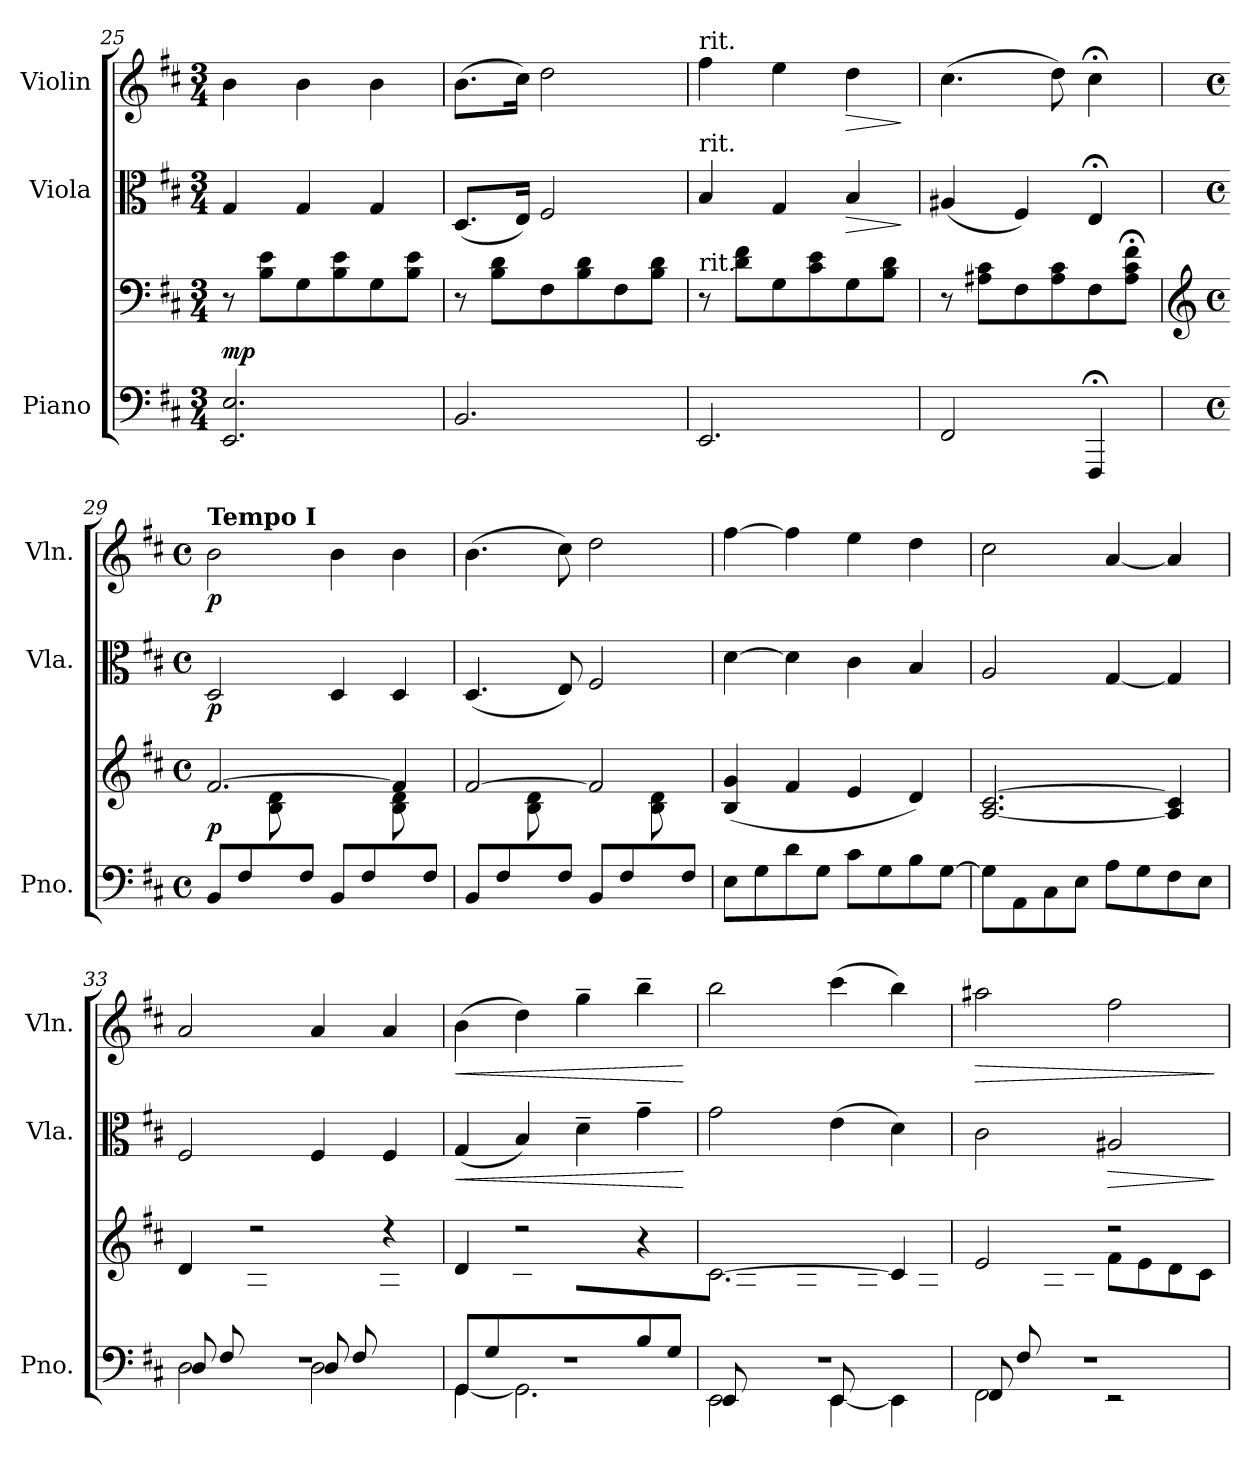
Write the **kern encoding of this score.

**kern	**kern	**dynam	**kern	**dynam	**kern	**dynam
*part3	*part3	*part3	*part2	*part2	*part1	*part1
*staff4	*staff3	*staff3/4	*staff2	*staff2	*staff1	*staff1
*I"Piano	*	*	*I"Viola	*	*I"Violin	*
*I'Pno.	*	*	*I'Vla.	*	*I'Vln.	*
*clefF4	*clefF4	*	*clefC3	*	*clefG2	*
*k[f#c#]	*k[f#c#]	*	*k[f#c#]	*	*k[f#c#]	*
*M3/4	*M3/4	*	*M3/4	*	*M3/4	*
=25	=25	=25	=25	=25	=25	=25
!	!	!LO:DY:a=2	!	!LO:DY:b	!	!
!	!	!	!	!LO:DY:n=1:b	!	!
2.EE/ 2.E/	8r	mp	4G/	mp mp	4b\	.
.	8B\ 8e\L	.	.	.	.	.
.	8G\	.	4G/	.	4b\	.
.	8B\ 8e\	.	.	.	.	.
.	8G\	.	4G/	.	4b\	.
.	8B\ 8e\J	.	.	.	.	.
=26	=26	=26	=26	=26	=26	=26
2.BB/	8r	.	(<8.D/L	.	(>8.b\L	.
.	8B\ 8d\L	.	.	.	.	.
.	.	.	16E/Jk)	.	16cc#\Jk)	.
.	8F#\	.	2F#/	.	2dd\	.
.	8B\ 8d\	.	.	.	.	.
.	8F#\	.	.	.	.	.
.	8B\ 8d\J	.	.	.	.	.
=27	=27	=27	=27	=27	=27	=27
!	!	!	!	!	!LO:TX:a:t=rit.	!
!	!	!	!LO:TX:a:t=rit.	!	!	!
!	!LO:TX:a:t=rit.	!	!	!	!	!
2.EE/	8r	.	4B/	.	4ff#\	.
.	8d\ 8f#\L	.	.	.	.	.
.	8G\	.	4G/	.	4ee\	.
.	8c#\ 8e\	.	.	.	.	.
!	!	!	!	!LO:HP:b	!	!LO:HP:b
.	8G\	.	4B/	>	4dd\	>
.	8B\ 8d\J	.	.	.	.	.
.	.	.	.	]	.	]
=28	=28	=28	=28	=28	=28	=28
2FF#/	8r	.	(<4A#X/	.	(>4.cc#\	.
.	8A#X\ 8c#\L	.	.	.	.	.
.	8F#\	.	4F#/)	.	.	.
.	8A#\ 8c#\	.	.	.	8dd\)	.
4FFF#;/	8F#\	.	4E;</	.	4cc#;<\	.
.	8A#\;< 8c#\;< 8f#\;<J	.	.	.	.	.
!!LO:LB:g=z
=29	=29	=29	=29	=29	=29	=29
*	*clefG2	*	*	*	*	*
*M4/4	*M4/4	*	*M4/4	*	*M4/4	*
*met(c)	*met(c)	*	*met(c)	*	*met(c)	*
*	*^	*	*	*	*	*
!	!	!	!	!	!	!LO:TX:a:B:t=Tempo I	!
!	!	!	!LO:DY:a=2	!	!LO:DY:b	!	!LO:DY:b
8BB/L	[2.f#/	4ryy	p	2D/	p	2b\	p
8F#/	.	.	.	.	.	.	.
8ryy	.	8B\ 8d\	.	.	.	.	.
8F#/J	.	4.ryy	.	.	.	.	.
8BB/L	.	.	.	4D/	.	4b\	.
8F#/	.	.	.	.	.	.	.
8ryy	4f#/]	8B\ 8d\	.	4D/	.	4b\	.
8F#/J	.	8ryy	.	.	.	.	.
=30	=30	=30	=30	=30	=30	=30	=30
8BB/L	[2f#/	4ryy	.	(<4.D/	.	(>4.b\	.
8F#/	.	.	.	.	.	.	.
8ryy	.	8B\ 8d\	.	.	.	.	.
8F#/J	.	4.ryy	.	8E/)	.	8cc#\)	.
8BB/L	2f#/]	.	.	2F#/	.	2dd\	.
8F#/	.	.	.	.	.	.	.
8ryy	.	8B\ 8d\	.	.	.	.	.
8F#/J	.	8ryy	.	.	.	.	.
*	*v	*v	*	*	*	*	*
=31	=31	=31	=31	=31	=31	=31
8E\L	(<4B/ 4g/	.	[4d\	.	[4ff#\	.
8G\	.	.	.	.	.	.
8d\	4f#/	.	4d\]	.	4ff#\]	.
8G\J	.	.	.	.	.	.
8c#\L	4e/	.	4c#\	.	4ee\	.
8G\	.	.	.	.	.	.
8B\	4d/)	.	4B/	.	4dd\	.
[8G\J	.	.	.	.	.	.
=32	=32	=32	=32	=32	=32	=32
8G\L]	[2.A/ [2.c#/	.	2A/	.	2cc#\	.
8AA\	.	.	.	.	.	.
8C#\	.	.	.	.	.	.
8E\J	.	.	.	.	.	.
8A\L	.	.	[4G/	.	[4a/	.
8G\	.	.	.	.	.	.
8F#\	4A/] 4c#/]	.	4G/]	.	4a/]	.
8E\J	.	.	.	.	.	.
=33	=33	=33	=33	=33	=33	=33
*^	*^	*	*	*	*	*
*	*^	*	*	*	*	*	*	*
1r	2D\	8D/L	4d/	4ryy	.	2F#/	.	2a/	.
.	.	8F#/	.	.	.	.	.	.	.
.	.	4ryy	2r	8A\	.	.	.	.	.
.	.	.	.	8d\J	.	.	.	.	.
.	2D\	8D/L	.	4ryy	.	4F#/	.	4a/	.
.	.	8F#/	.	.	.	.	.	.	.
.	.	4ryy	4r	8A\	.	4F#/	.	4a/	.
.	.	.	.	8d\J	.	.	.	.	.
!!LO:LB:g=z
=34	=34	=34	=34	=34	=34	=34	=34	=34	=34
!	!	!	!	!	!	!	!LO:HP:b	!	!LO:HP:b
1r	[4GG\	8GG/L	4d/	4ryy	.	(<4G/	<	(>4b\	<
.	.	8G/	.	.	.	.	.	.	.
.	2.GG\]	2ryy	2r	8B\	.	4B/)	.	4dd\)	.
.	.	.	.	8d\J	.	.	.	.	.
.	.	.	.	8g\L	.	4d~\	.	4gg~\	.
.	.	.	.	8d\	.	.	.	.	.
.	.	8B/	4r	4ryy	.	4g~\	.	4bb~\	.
.	.	8G/J	.	.	.	.	.	.	.
*v	*v	*v	*	*	*	*	*	*	*
*	*v	*v	*	*	*	*	*
.	.	.	.	[	.	[
=35	=35	=35	=35	=35	=35	=35
*^	*^	*	*	*	*	*
*	*^	*	*	*	*	*	*	*
1r	2EE\	8EE/L	[2.c#/	8ryy	.	2g\	.	2bb\	.
.	.	4.ryy	.	8G\	.	.	.	.	.
.	.	.	.	8g\	.	.	.	.	.
.	.	.	.	8G\J	.	.	.	.	.
.	[4EE\	8EE/L	.	8ryy	.	(>4e\	.	(>4ccc#\	.
.	.	4.ryy	.	8G\	.	.	.	.	.
.	4EE\]	.	4c#/]	8g\	.	4d\)	.	4bb\)	.
.	.	.	.	8G\J	.	.	.	.	.
=36	=36	=36	=36	=36	=36	=36	=36	=36	=36
!	!	!	!	!	!	!	!	!	!LO:HP:b
1r	2FF#\	8FF#/L	2e/	4ryy	.	2c#\	.	2aa#X\	>
.	.	8F#/	.	.	.	.	.	.	.
.	.	2.ryy	.	8A#X\	.	.	.	.	.
.	.	.	.	8c#\J	.	.	.	.	.
!	!	!	!	!	!	!	!LO:HP:b	!	!
.	2r	.	2r	8f#\L	.	2A#X/	>	2ff#\	.
.	.	.	.	8e\	.	.	.	.	.
.	.	.	.	8d\	.	.	.	.	.
.	.	.	.	8c#\J	.	.	.	.	.
*v	*v	*v	*	*	*	*	*	*	*
*	*v	*v	*	*	*	*	*
.	.	.	.	]	.	]
=	=	=	=	=	=	=
*-	*-	*-	*-	*-	*-	*-
